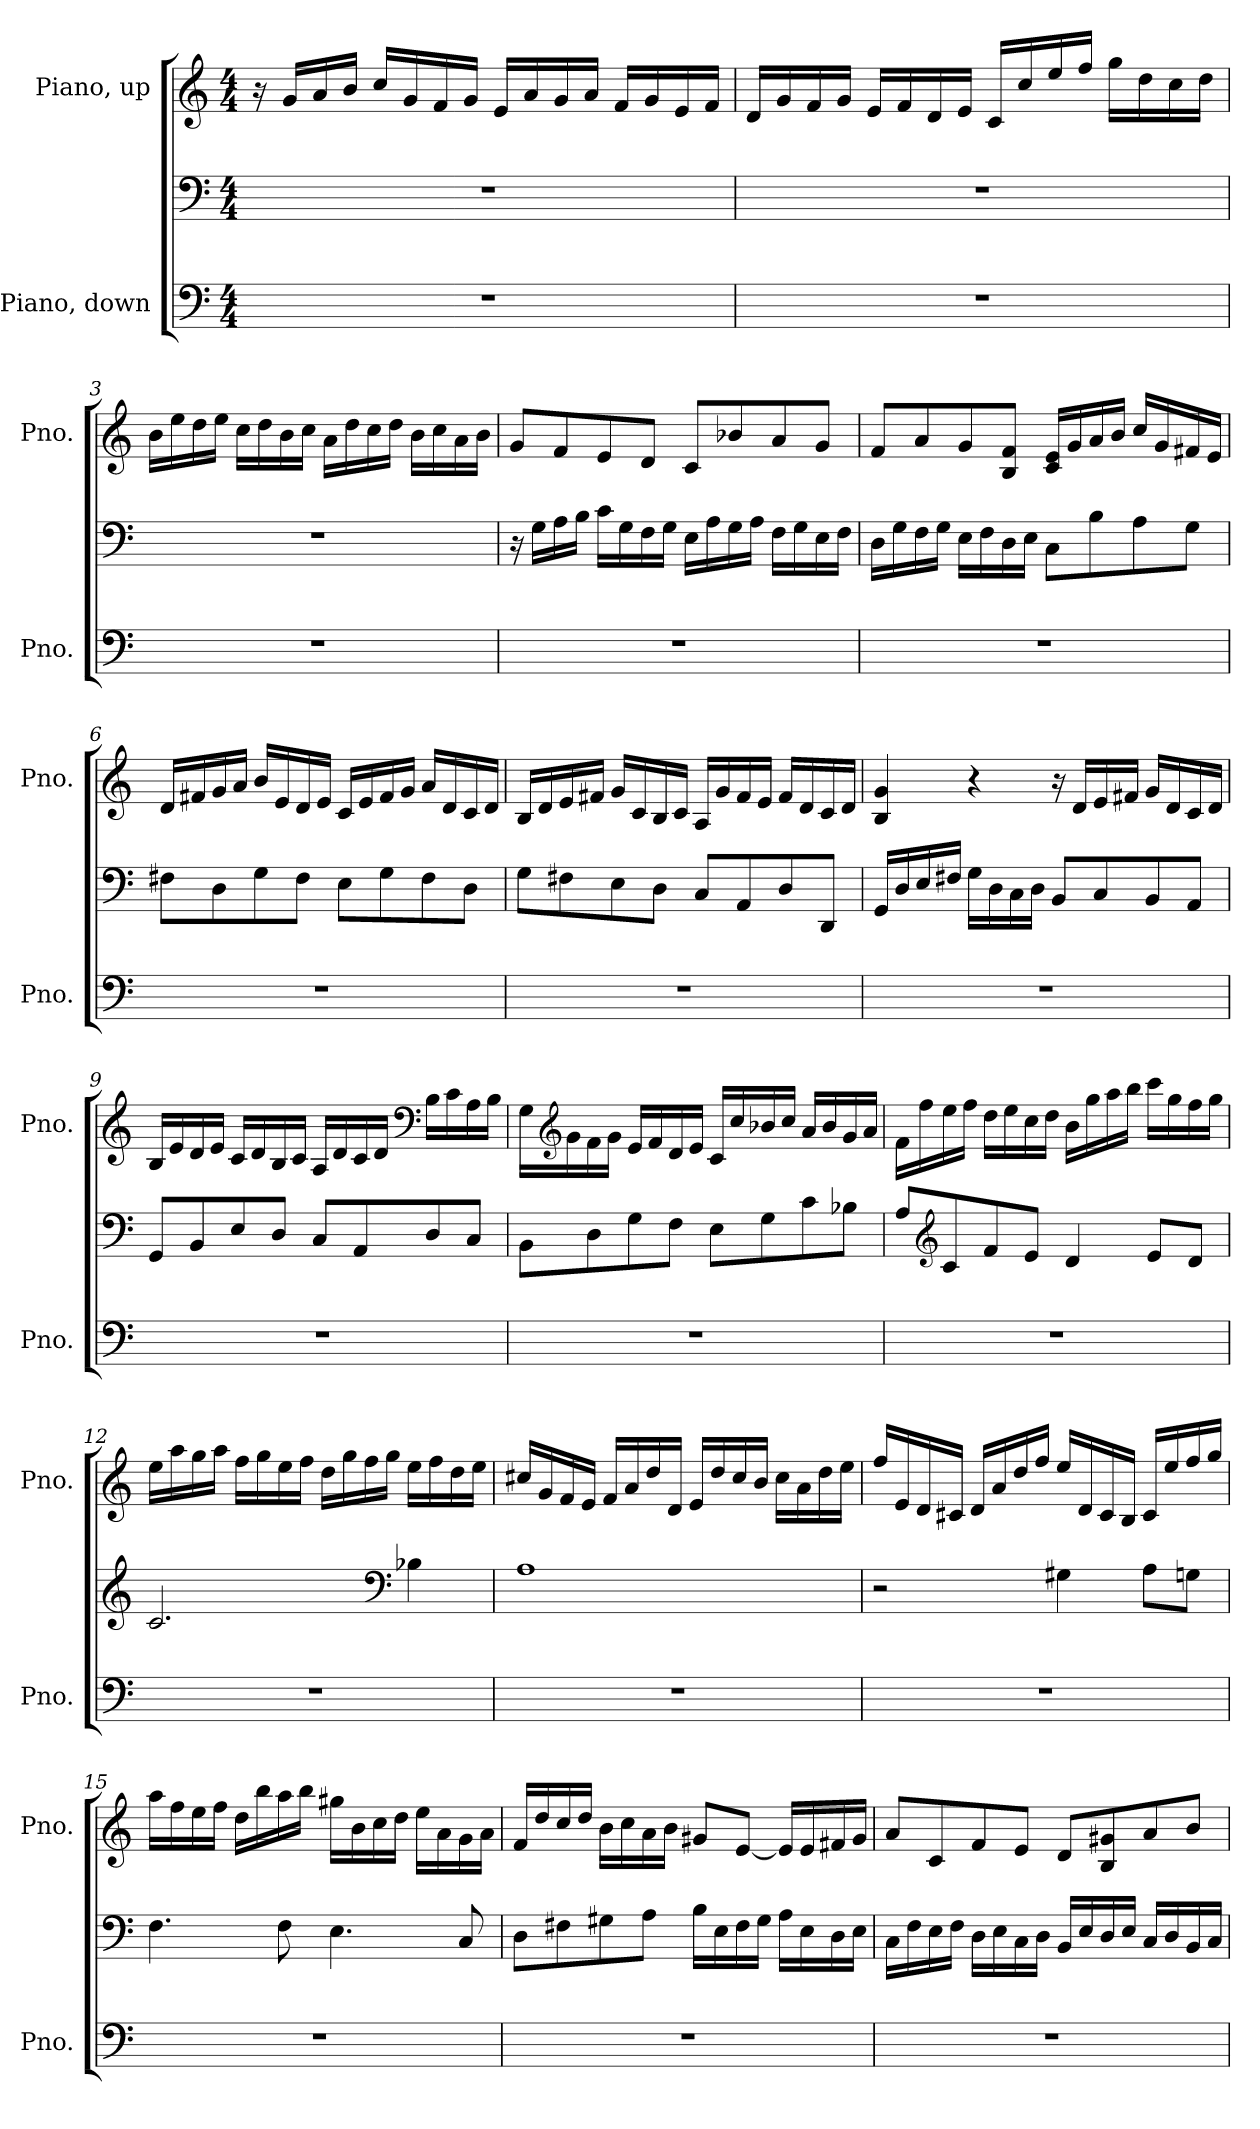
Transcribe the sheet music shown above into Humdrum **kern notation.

**kern	**kern	**kern
*part2	*part2	*part1
*staff3	*staff2	*staff1
*I"Piano, down	*	*I"Piano, up
*I'Pno.	*	*I'Pno.
*clefF4	*clefF4	*clefG2
*k[]	*k[]	*k[]
*M4/4	*M4/4	*M4/4
*MM60	*MM60	*MM60
=1	=1	=1
1r	1r	16r
.	.	16g/LL
.	.	16a/
.	.	16b/JJ
.	.	16cc/LL
.	.	16g/
.	.	16f/
.	.	16g/JJ
.	.	16e/LL
.	.	16a/
.	.	16g/
.	.	16a/JJ
.	.	16f/LL
.	.	16g/
.	.	16e/
.	.	16f/JJ
=2	=2	=2
1r	1r	16d/LL
.	.	16g/
.	.	16f/
.	.	16g/JJ
.	.	16e/LL
.	.	16f/
.	.	16d/
.	.	16e/JJ
.	.	16c/LL
.	.	16cc/
.	.	16ee/
.	.	16ff/JJ
.	.	16gg\LL
.	.	16dd\
.	.	16cc\
.	.	16dd\JJ
!!LO:LB:g=z
=3	=3	=3
1r	1r	16b\LL
.	.	16ee\
.	.	16dd\
.	.	16ee\JJ
.	.	16cc\LL
.	.	16dd\
.	.	16b\
.	.	16cc\JJ
.	.	16a\LL
.	.	16dd\
.	.	16cc\
.	.	16dd\JJ
.	.	16b\LL
.	.	16cc\
.	.	16a\
.	.	16b\JJ
=4	=4	=4
1r	16r	8g/L
.	16G\LL	.
.	16A\	8f/
.	16B\JJ	.
.	16c\LL	8e/
.	16G\	.
.	16F\	8d/J
.	16G\JJ	.
.	16E\LL	8c/L
.	16A\	.
.	16G\	8b-X/
.	16A\JJ	.
.	16F\LL	8a/
.	16G\	.
.	16E\	8g/J
.	16F\JJ	.
!!LO:LB:g=z
=5	=5	=5
1r	16D\LL	8f/L
.	16G\	.
.	16F\	8a/
.	16G\JJ	.
.	16E\LL	8g/
.	16F\	.
.	16D\	8B/ 8f/J
.	16E\JJ	.
.	8C\L	16c/ 16e/LL
.	.	16g/
.	8B\	16a/
.	.	16b/JJ
.	8A\	16cc/LL
.	.	16g/
.	8G\J	16f#X/
.	.	16e/JJ
=6	=6	=6
1r	8F#X\L	16d/LL
.	.	16f#X/
.	8D\	16g/
.	.	16a/JJ
.	8G\	16b/LL
.	.	16e/
.	8F#\J	16d/
.	.	16e/JJ
.	8E\L	16c/LL
.	.	16e/
.	8G\	16f#/
.	.	16g/JJ
.	8F#\	16a/LL
.	.	16d/
.	8D\J	16c/
.	.	16d/JJ
!!LO:LB:g=z
=7	=7	=7
1r	8G\L	16B/LL
.	.	16d/
.	8F#X\	16e/
.	.	16f#X/JJ
.	8E\	16g/LL
.	.	16c/
.	8D\J	16B/
.	.	16c/JJ
.	8C/L	16A/LL
.	.	16g/
.	8AA/	16f#/
.	.	16e/JJ
.	8D/	16f#/LL
.	.	16d/
.	8DD/J	16c/
.	.	16d/JJ
=8	=8	=8
1r	16GG/LL	4B/ 4g/
.	16D/	.
.	16E/	.
.	16F#X/JJ	.
.	16G\LL	4r
.	16D\	.
.	16C\	.
.	16D\JJ	.
.	8BB/L	16r
.	.	16d/LL
.	8C/	16e/
.	.	16f#X/JJ
.	8BB/	16g/LL
.	.	16d/
.	8AA/J	16c/
.	.	16d/JJ
!!LO:PB:g=z
=9	=9	=9
1r	8GG/L	16B/LL
.	.	16e/
.	8BB/	16d/
.	.	16e/JJ
.	8E/	16c/LL
.	.	16d/
.	8D/J	16B/
.	.	16c/JJ
.	8C/L	16A/LL
.	.	16d/
.	8AA/	16c/
.	.	16d/JJ
*	*	*clefF4
.	8D/	16B\LL
.	.	16c\
.	8C/J	16A\
.	.	16B\JJ
=10	=10	=10
1r	8BB\L	16G\LL
*	*	*clefG2
.	.	16g\
.	8D\	16f\
.	.	16g\JJ
.	8G\	16e/LL
.	.	16f/
.	8F\J	16d/
.	.	16e/JJ
.	8E\L	16c/LL
.	.	16cc/
.	8G\	16b-X/
.	.	16cc/JJ
.	8c\	16a/LL
.	.	16b-/
.	8B-X\J	16g/
.	.	16a/JJ
!!LO:LB:g=z
=11	=11	=11
1r	8A/L	16f\LL
.	.	16ff\
*	*clefG2	*
.	8c/	16ee\
.	.	16ff\JJ
.	8f/	16dd\LL
.	.	16ee\
.	8e/J	16cc\
.	.	16dd\JJ
.	4d/	16b\LL
.	.	16gg\
.	.	16aa\
.	.	16bb\JJ
.	8e/L	16ccc\LL
.	.	16gg\
.	8d/J	16ff\
.	.	16gg\JJ
=12	=12	=12
1r	2.c/	16ee\LL
.	.	16aa\
.	.	16gg\
.	.	16aa\JJ
.	.	16ff\LL
.	.	16gg\
.	.	16ee\
.	.	16ff\JJ
.	.	16dd\LL
.	.	16gg\
.	.	16ff\
.	.	16gg\JJ
*	*clefF4	*
.	4B-X\	16ee\LL
.	.	16ff\
.	.	16dd\
.	.	16ee\JJ
!!LO:LB:g=z
=13	=13	=13
1r	1A	16cc#X/LL
.	.	16g/
.	.	16f/
.	.	16e/JJ
.	.	16f/LL
.	.	16a/
.	.	16dd/
.	.	16d/JJ
.	.	16e/LL
.	.	16dd/
.	.	16cc#/
.	.	16b/JJ
.	.	16cc#\LL
.	.	16a\
.	.	16dd\
.	.	16ee\JJ
=14	=14	=14
1r	2r	16ff/LL
.	.	16e/
.	.	16d/
.	.	16c#X/JJ
.	.	16d/LL
.	.	16a/
.	.	16dd/
.	.	16ff/JJ
.	4G#X\	16ee/LL
.	.	16d/
.	.	16c#/
.	.	16B/JJ
.	8A\L	16c#/LL
.	.	16ee/
.	8Gn\J	16ff/
.	.	16gg/JJ
!!LO:LB:g=z
=15	=15	=15
1r	4.F\	16aa\LL
.	.	16ff\
.	.	16ee\
.	.	16ff\JJ
.	.	16dd\LL
.	.	16bb\
.	8F\	16aa\
.	.	16bb\JJ
.	4.E\	16gg#X\LL
.	.	16b\
.	.	16cc\
.	.	16dd\JJ
.	.	16ee\LL
.	.	16a\
.	8C/	16g\
.	.	16a\JJ
=16	=16	=16
1r	8D\L	16f/LL
.	.	16dd/
.	8F#X\	16cc/
.	.	16dd/JJ
.	8G#X\	16b\LL
.	.	16cc\
.	8A\J	16a\
.	.	16b\JJ
.	16B\LL	8g#X/L
.	16E\	.
.	16F#\	[8e/J
.	16G#\JJ	.
.	16A\LL	16e/LL]
.	16E\	16e/
.	16D\	16f#X/
.	16E\JJ	16g#/JJ
!!LO:PB:g=z
=17	=17	=17
1r	16C\LL	8a/L
.	16F\	.
.	16E\	8c/
.	16F\JJ	.
.	16D\LL	8f/
.	16E\	.
.	16C\	8e/J
.	16D\JJ	.
.	16BB/LL	8d/L
.	16E/	.
.	16D/	8B/ 8g#X/
.	16E/JJ	.
.	16C/LL	8a/
.	16D/	.
.	16BB/	8b/J
.	16C/JJ	.
=	=	=
*-	*-	*-
